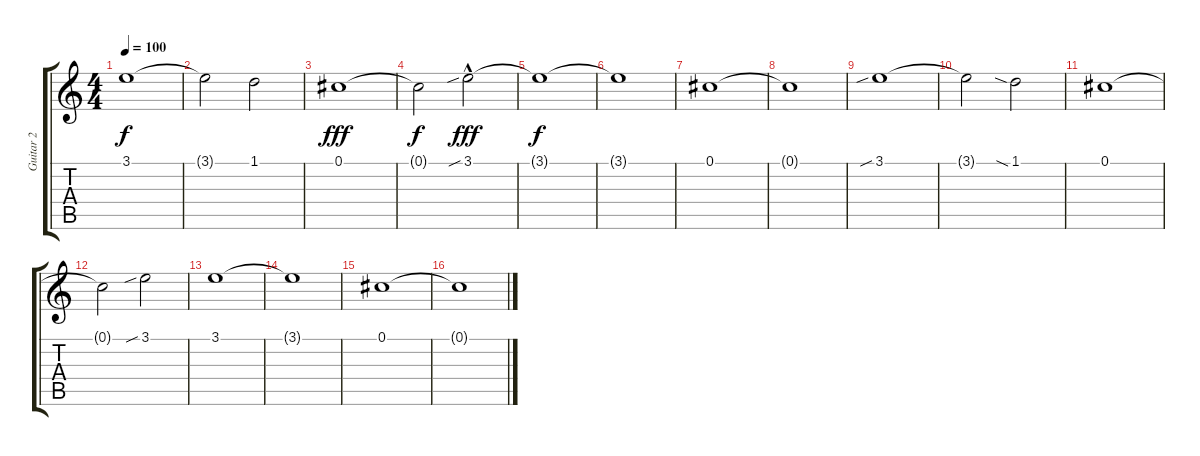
\track ("Guitar 2" "Guitar 2") {instrument overdrivenguitar}
\staff {score tabs}
\tuning (Db4 Ab3 E3 B2 Gb2 B1) {hide}
\ts (4 4)
\section ("" "")
\tempo 100
\clef g2
\ks c
3.1.1{dy f volume 9} |
3.1{t}.2 1.1.2{volume 6} |
0.1.1{dy fff} |
0.1{t}.2{dy f} 3.1{sib hac}.2{dy fff} |
3.1{t}.1{dy f} |
3.1{t}.1 |
0.1.1 |
0.1{t}.1 |
3.1{sib}.1 |
3.1{t}.2 1.1{sia}.2 |
0.1.1 |
0.1{t}.2 3.1{sib}.2 |
3.1.1 |
3.1{t}.1 |
0.1.1 |
0.1{t}.1
